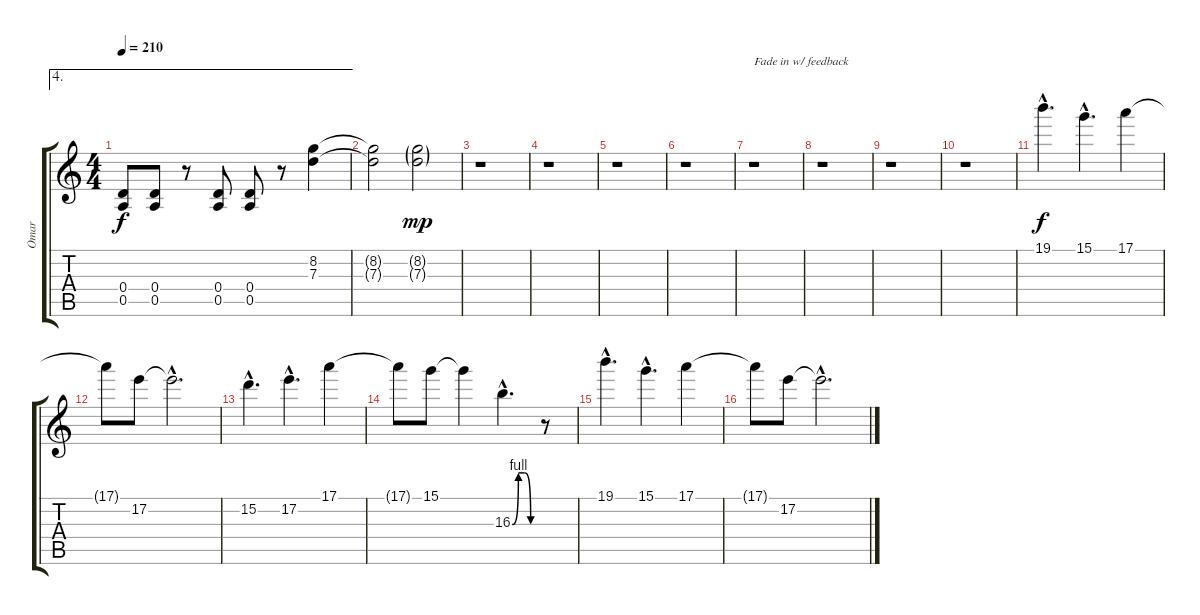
\track ("Omar" "Omar") {instrument distortionguitar}
\staff {score tabs}
\tuning (E4 B3 G3 D3 A2 E2) {hide}
\ae 4
\ts (4 4)
\tempo 210
\clef g2
\ks c
(0.4 0.5).8{dy f instrument electricguitarmuted} (0.4 0.5).8 r.8 (0.4 0.5).8 (0.4 0.5).8 r.8 (8.2 7.3).4{instrument distortionguitar} |
(8.2{t} 7.3{t}).2 (8.2{g} 7.3{g}).2{dy mp} |
r.1 |
r.1 |
r.1 |
r.1 |
r.1{txt "Fade in w/ feedback"} |
r.1 |
r.1 |
r.1 |
19.1{hac}.4{d dy f} 15.1{hac}.4{d} 17.1.4 |
17.1{t}.8 17.2.8 17.2{hac t}.2{d} |
15.2{hac}.4{d} 17.2{hac}.4{d} 17.1.4 |
17.1{t}.8 15.1.8 15.1{t}.4 16.3{be (custom 0 0 15 4 30 4 45 0 60 0) hac}.4{d} r.8 |
19.1{hac}.4{d} 15.1{hac}.4{d} 17.1.4 |
17.1{t}.8 17.2.8 17.2{hac t}.2{d}
